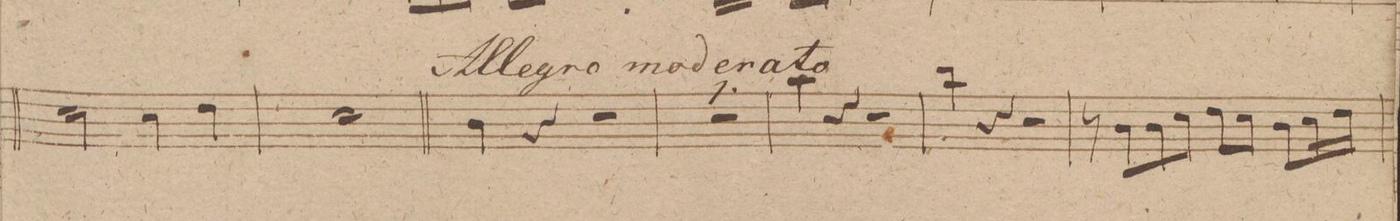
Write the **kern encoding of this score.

**kern	**dynam
*I"Clarinetto 1mo in. A.	*
*clefG2	*
*k[f#c#g#d#]	*
*met(c)	*
*M4/4	*
2a/	.
4a/	.
4b\	.
=26	=26
1a/	.
=27||	=27||
4g#/	.
4r	.
2r	.
=28	=28
1r	.
=29	=29
*4\left	*
4ff#\	.
4r	.
2r	.
=30	=30
*4\riht	*
4gg#\	.
4r	.
2r	.
=31	=31
8r	.
8g#/L	.
8g#/	.
8a/J	.
8b\L	.
8a/J	.
8g#/L	.
16a/L	.
16b\JJ	.
=32	=32
*-	*-
